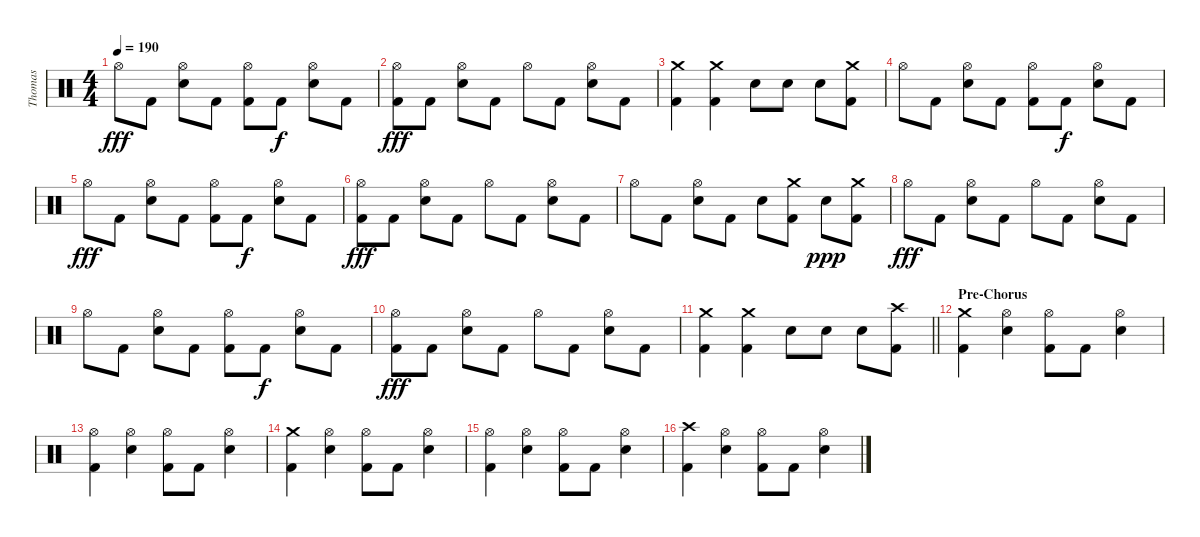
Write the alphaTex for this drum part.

\track ("Thomas" "Thomas") {instrument percussion}
\staff {score}
\articulation defaults
\ts (4 4)
\tempo 190
\clef neutral
\ks c "Hi-Hat (open)".8{dy fff} "Kick (hit) 2".8
("Hi-Hat (open)" "Electric Snare (hit)").8 "Kick (hit) 2".8 ("Hi-Hat (open)" "Kick (hit) 2").8 "Kick (hit) 2".8{dy f} ("Hi-Hat (open)" "Electric Snare (hit)").8 "Kick (hit) 2".8 |
("Hi-Hat (open)" "Kick (hit) 2").8{dy fff} "Kick (hit) 2".8 ("Hi-Hat (open)" "Electric Snare (hit)").8 "Kick (hit) 2".8 "Hi-Hat (open)".8 "Kick (hit) 2".8 ("Hi-Hat (open)" "Electric Snare (hit)").8 "Kick (hit) 2".8 |
("Crash medium (hit)" "Kick (hit) 2").4 ("Crash medium (hit)" "Kick (hit) 2").4 "Electric Snare (hit)".8 "Electric Snare (hit)".8 "Electric Snare (hit)".8 ("Crash medium (hit)" "Kick (hit) 2").8 |
"Hi-Hat (open)".8 "Kick (hit) 2".8 ("Hi-Hat (open)" "Electric Snare (hit)").8 "Kick (hit) 2".8 ("Hi-Hat (open)" "Kick (hit) 2").8 "Kick (hit) 2".8{dy f} ("Hi-Hat (open)" "Electric Snare (hit)").8 "Kick (hit) 2".8 |
"Hi-Hat (open)".8{dy fff} "Kick (hit) 2".8 ("Hi-Hat (open)" "Electric Snare (hit)").8 "Kick (hit) 2".8 ("Hi-Hat (open)" "Kick (hit) 2").8 "Kick (hit) 2".8{dy f} ("Hi-Hat (open)" "Electric Snare (hit)").8 "Kick (hit) 2".8 |
("Hi-Hat (open)" "Kick (hit) 2").8{dy fff} "Kick (hit) 2".8 ("Hi-Hat (open)" "Electric Snare (hit)").8 "Kick (hit) 2".8 "Hi-Hat (open)".8 "Kick (hit) 2".8 ("Hi-Hat (open)" "Electric Snare (hit)").8 "Kick (hit) 2".8 |
"Hi-Hat (open)".8 "Kick (hit) 2".8 ("Hi-Hat (open)" "Electric Snare (hit)").8 "Kick (hit) 2".8 "Electric Snare (hit)".8 ("Crash medium (hit)" "Kick (hit) 2").8 "Electric Snare (hit)".8{dy ppp} ("Crash medium (hit)" "Kick (hit) 2").8 |
"Hi-Hat (open)".8{dy fff} "Kick (hit) 2".8 ("Hi-Hat (open)" "Electric Snare (hit)").8 "Kick (hit) 2".8 "Hi-Hat (open)".8 "Kick (hit) 2".8 ("Hi-Hat (open)" "Electric Snare (hit)").8 "Kick (hit) 2".8 |
"Hi-Hat (open)".8 "Kick (hit) 2".8 ("Hi-Hat (open)" "Electric Snare (hit)").8 "Kick (hit) 2".8 ("Hi-Hat (open)" "Kick (hit) 2").8 "Kick (hit) 2".8{dy f} ("Hi-Hat (open)" "Electric Snare (hit)").8 "Kick (hit) 2".8 |
("Hi-Hat (open)" "Kick (hit) 2").8{dy fff} "Kick (hit) 2".8 ("Hi-Hat (open)" "Electric Snare (hit)").8 "Kick (hit) 2".8 "Hi-Hat (open)".8 "Kick (hit) 2".8 ("Hi-Hat (open)" "Electric Snare (hit)").8 "Kick (hit) 2".8 |
\barLineRight lightlight
("Crash medium (hit)" "Kick (hit) 2").4 ("Crash medium (hit)" "Kick (hit) 2").4 "Electric Snare (hit)".8 "Electric Snare (hit)".8 "Electric Snare (hit)".8 ("Crash high (hit)" "Kick (hit) 2").8 |
\section ("" "Pre-Chorus")
("Crash medium (hit)" "Kick (hit) 2").4 ("Hi-Hat (open)" "Electric Snare (hit)").4 ("Hi-Hat (open)" "Kick (hit) 2").8 "Kick (hit) 2".8 ("Hi-Hat (open)" "Electric Snare (hit)").4 |
("Hi-Hat (open)" "Kick (hit) 2").4 ("Hi-Hat (open)" "Electric Snare (hit)").4 ("Hi-Hat (open)" "Kick (hit) 2").8 "Kick (hit) 2".8 ("Hi-Hat (open)" "Electric Snare (hit)").4 |
("Crash medium (hit)" "Kick (hit) 2").4 ("Hi-Hat (open)" "Electric Snare (hit)").4 ("Hi-Hat (open)" "Kick (hit) 2").8 "Kick (hit) 2".8 ("Hi-Hat (open)" "Electric Snare (hit)").4 |
("Hi-Hat (open)" "Kick (hit) 2").4 ("Hi-Hat (open)" "Electric Snare (hit)").4 ("Hi-Hat (open)" "Kick (hit) 2").8 "Kick (hit) 2".8 ("Hi-Hat (open)" "Electric Snare (hit)").4 |
("Crash high (hit)" "Kick (hit) 2").4 ("Hi-Hat (open)" "Electric Snare (hit)").4 ("Hi-Hat (open)" "Kick (hit) 2").8 "Kick (hit) 2".8 ("Hi-Hat (open)" "Electric Snare (hit)").4
